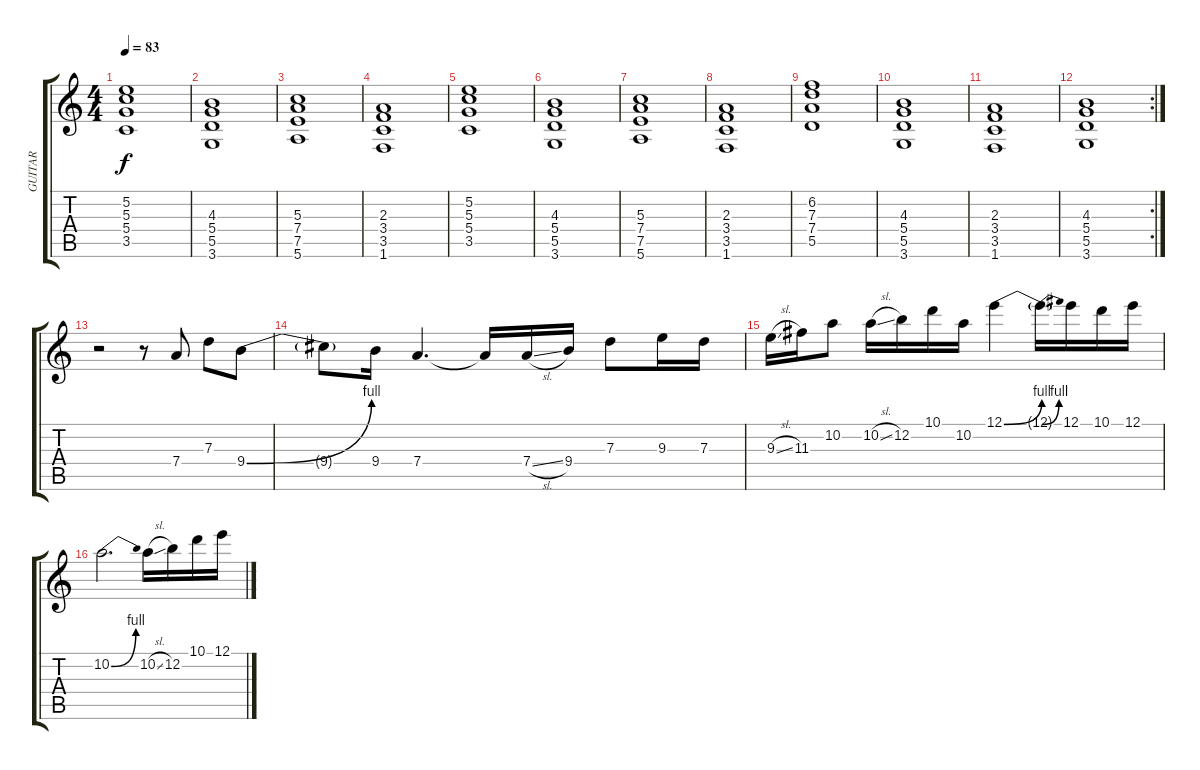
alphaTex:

\track ("GUITAR" "GUITAR") {instrument electricguitarclean}
\staff {score tabs}
\tuning (E4 B3 G3 D3 A2 E2) {hide}
\ts (4 4)
\tempo 83
\clef g2
\ks c
(5.2 5.3 5.4 3.5).1{dy f instrument overdrivenguitar} |
(4.3 5.4 5.5 3.6).1 |
(5.3 7.4 7.5 5.6).1 |
(2.3 3.4 3.5 1.6).1 |
(5.2 5.3 5.4 3.5).1 |
(4.3 5.4 5.5 3.6).1 |
(5.3 7.4 7.5 5.6).1 |
(2.3 3.4 3.5 1.6).1 |
(6.2 7.3 7.4 5.5).1 |
(4.3 5.4 5.5 3.6).1 |
(2.3 3.4 3.5 1.6).1 |
\rc 2
(4.3 5.4 5.5 3.6).1 |
r.2 r.8 7.4.8 7.3.8 9.4{be (bend 0 0 60 4)}.8 |
9.4{t}.8 9.4.16 7.4.4{d} 7.4{t}.16 7.4{sl}.16 9.4.16 7.3.8 9.3.16 7.3.16 |
9.3{sl}.16 11.3.16 10.2.8 10.2{sl}.16 12.2.16 10.1.16 10.2.16 12.1{be (bend 0 0 60 4)}.4 12.1{be (bend 0 0 60 4) t}.16 12.1.16 10.1.16 12.1.16 |
10.2{be (bend 0 0 60 4)}.2{d} 10.2{sl}.16 12.2.16 10.1.16 12.1.16
